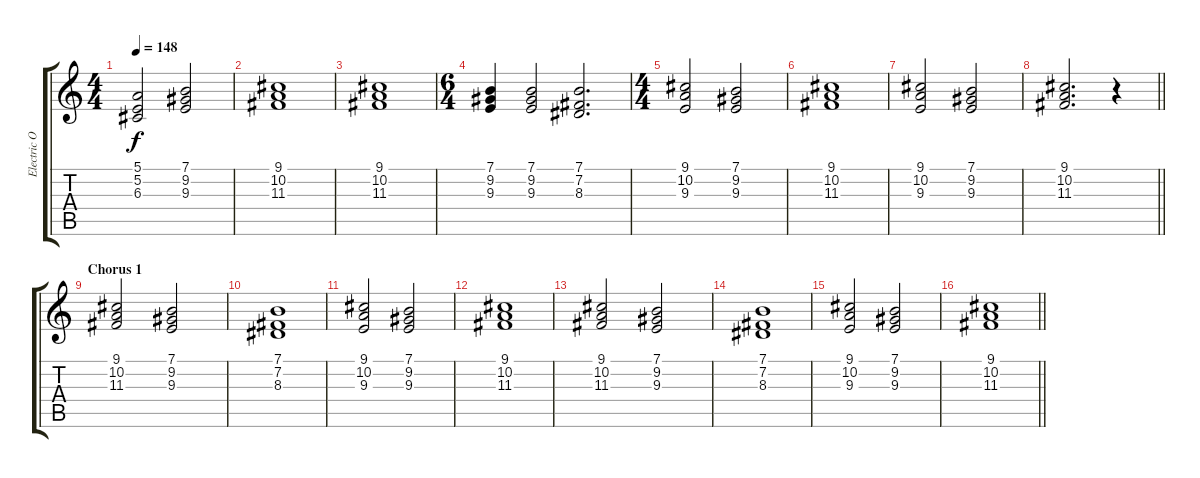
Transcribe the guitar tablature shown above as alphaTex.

\track ("Electric Organ" "Electric O") {instrument drawbarorgan}
\staff {score tabs}
\tuning (E4 B3 G3 D3 A2 E2) {hide}
\ts (4 4)
\tempo 148
\clef g2
\ks c
(5.1 5.2 6.3).2{dy f} (7.1 9.2 9.3).2 |
(9.1 10.2 11.3).1 |
(9.1 10.2 11.3).1 |
\ts (6 4)
(7.1 9.2 9.3).4 (7.1 9.2 9.3).2 (7.1 7.2 8.3).2{d} |
\ts (4 4)
(9.1 10.2 9.3).2 (7.1 9.2 9.3).2 |
(9.1 10.2 11.3).1 |
(9.1 10.2 9.3).2 (7.1 9.2 9.3).2 |
\barLineRight lightlight
(9.1 10.2 11.3).2{d} r.4 |
\section ("" "Chorus 1")
(9.1 10.2 11.3).2 (7.1 9.2 9.3).2 |
(7.1 7.2 8.3).1 |
(9.1 10.2 9.3).2 (7.1 9.2 9.3).2 |
(9.1 10.2 11.3).1 |
(9.1 10.2 11.3).2 (7.1 9.2 9.3).2 |
(7.1 7.2 8.3).1 |
(9.1 10.2 9.3).2 (7.1 9.2 9.3).2 |
\barLineRight lightlight
(9.1 10.2 11.3).1
